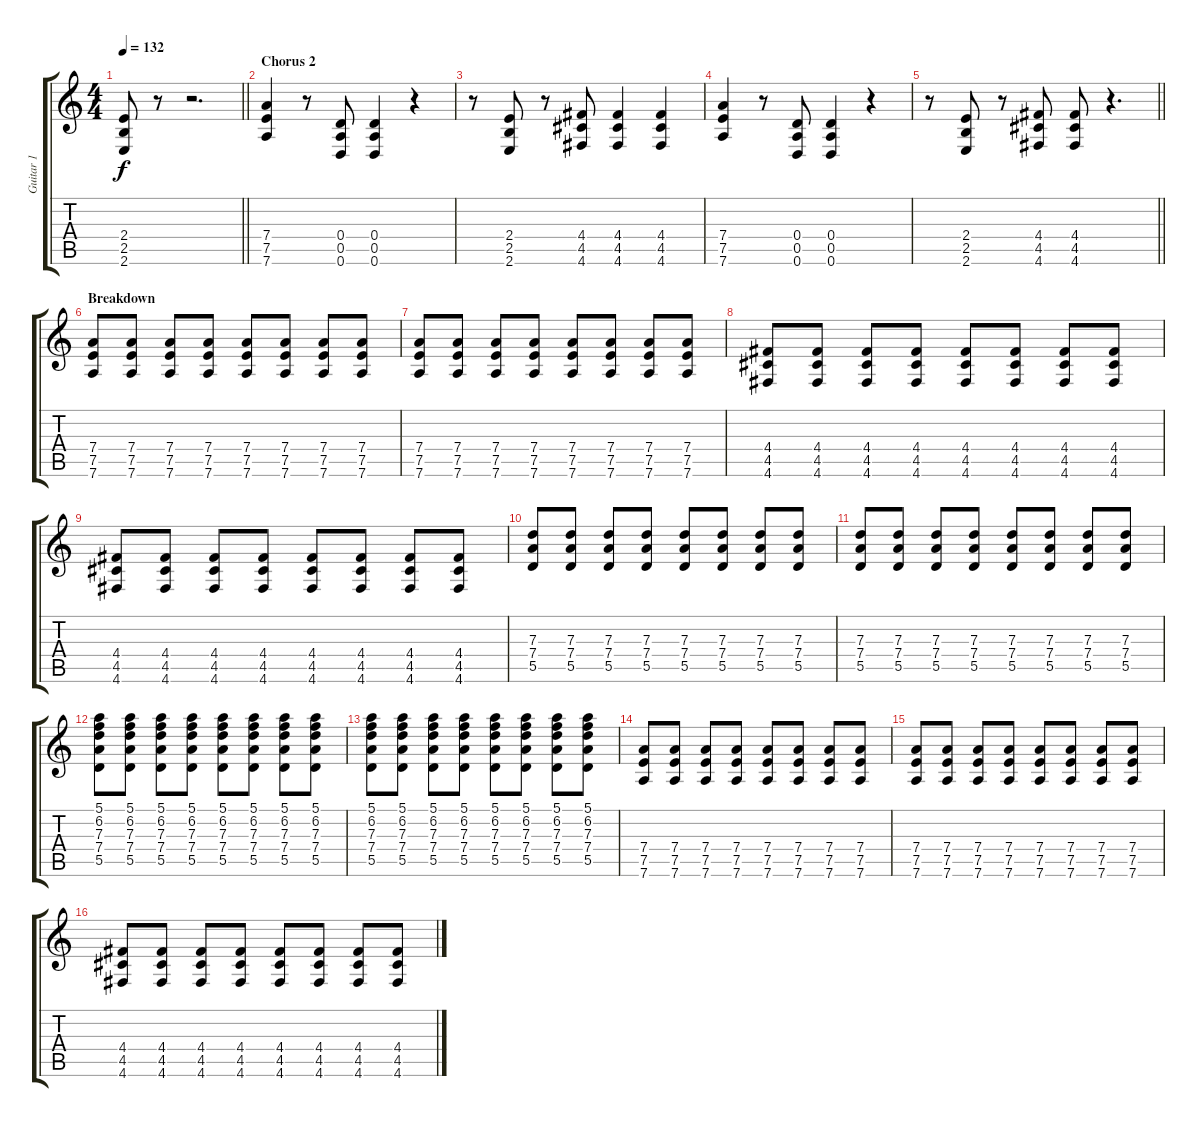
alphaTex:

\track ("Guitar 1" "Guitar 1") {instrument overdrivenguitar}
\staff {score tabs}
\tuning (E4 B3 G3 D3 A2 D2) {hide}
\ts (4 4)
\tempo 132
\clef g2
\barLineRight lightlight
\ks c
(2.4 2.5 2.6).8{dy f} r.8 r.2{d} |
\section ("" "Chorus 2")
(7.4 7.5 7.6).4 r.8 (0.4 0.5 0.6).8 (0.4 0.5 0.6).4 r.4 |
r.8 (2.4 2.5 2.6).8 r.8 (4.4 4.5 4.6).8 (4.4 4.5 4.6).4 (4.4 4.5 4.6).4 |
(7.4 7.5 7.6).4 r.8 (0.4 0.5 0.6).8 (0.4 0.5 0.6).4 r.4 |
\barLineRight lightlight
r.8 (2.4 2.5 2.6).8 r.8 (4.4 4.5 4.6).8 (4.4 4.5 4.6).8 r.4{d} |
\section ("" "Breakdown")
(7.4 7.5 7.6).8 (7.4 7.5 7.6).8 (7.4 7.5 7.6).8 (7.4 7.5 7.6).8 (7.4 7.5 7.6).8 (7.4 7.5 7.6).8 (7.4 7.5 7.6).8 (7.4 7.5 7.6).8 |
(7.4 7.5 7.6).8 (7.4 7.5 7.6).8 (7.4 7.5 7.6).8 (7.4 7.5 7.6).8 (7.4 7.5 7.6).8 (7.4 7.5 7.6).8 (7.4 7.5 7.6).8 (7.4 7.5 7.6).8 |
(4.4 4.5 4.6).8 (4.4 4.5 4.6).8 (4.4 4.5 4.6).8 (4.4 4.5 4.6).8 (4.4 4.5 4.6).8 (4.4 4.5 4.6).8 (4.4 4.5 4.6).8 (4.4 4.5 4.6).8 |
(4.4 4.5 4.6).8 (4.4 4.5 4.6).8 (4.4 4.5 4.6).8 (4.4 4.5 4.6).8 (4.4 4.5 4.6).8 (4.4 4.5 4.6).8 (4.4 4.5 4.6).8 (4.4 4.5 4.6).8 |
(7.3 7.4 5.5).8 (7.3 7.4 5.5).8 (7.3 7.4 5.5).8 (7.3 7.4 5.5).8 (7.3 7.4 5.5).8 (7.3 7.4 5.5).8 (7.3 7.4 5.5).8 (7.3 7.4 5.5).8 |
(7.3 7.4 5.5).8 (7.3 7.4 5.5).8 (7.3 7.4 5.5).8 (7.3 7.4 5.5).8 (7.3 7.4 5.5).8 (7.3 7.4 5.5).8 (7.3 7.4 5.5).8 (7.3 7.4 5.5).8 |
(5.1 6.2 7.3 7.4 5.5).8 (5.1 6.2 7.3 7.4 5.5).8 (5.1 6.2 7.3 7.4 5.5).8 (5.1 6.2 7.3 7.4 5.5).8 (5.1 6.2 7.3 7.4 5.5).8 (5.1 6.2 7.3 7.4 5.5).8 (5.1 6.2 7.3 7.4 5.5).8 (5.1 6.2 7.3 7.4 5.5).8 |
(5.1 6.2 7.3 7.4 5.5).8 (5.1 6.2 7.3 7.4 5.5).8 (5.1 6.2 7.3 7.4 5.5).8 (5.1 6.2 7.3 7.4 5.5).8 (5.1 6.2 7.3 7.4 5.5).8 (5.1 6.2 7.3 7.4 5.5).8 (5.1 6.2 7.3 7.4 5.5).8 (5.1 6.2 7.3 7.4 5.5).8 |
(7.4 7.5 7.6).8 (7.4 7.5 7.6).8 (7.4 7.5 7.6).8 (7.4 7.5 7.6).8 (7.4 7.5 7.6).8 (7.4 7.5 7.6).8 (7.4 7.5 7.6).8 (7.4 7.5 7.6).8 |
(7.4 7.5 7.6).8 (7.4 7.5 7.6).8 (7.4 7.5 7.6).8 (7.4 7.5 7.6).8 (7.4 7.5 7.6).8 (7.4 7.5 7.6).8 (7.4 7.5 7.6).8 (7.4 7.5 7.6).8 |
(4.4 4.5 4.6).8 (4.4 4.5 4.6).8 (4.4 4.5 4.6).8 (4.4 4.5 4.6).8 (4.4 4.5 4.6).8 (4.4 4.5 4.6).8 (4.4 4.5 4.6).8 (4.4 4.5 4.6).8
